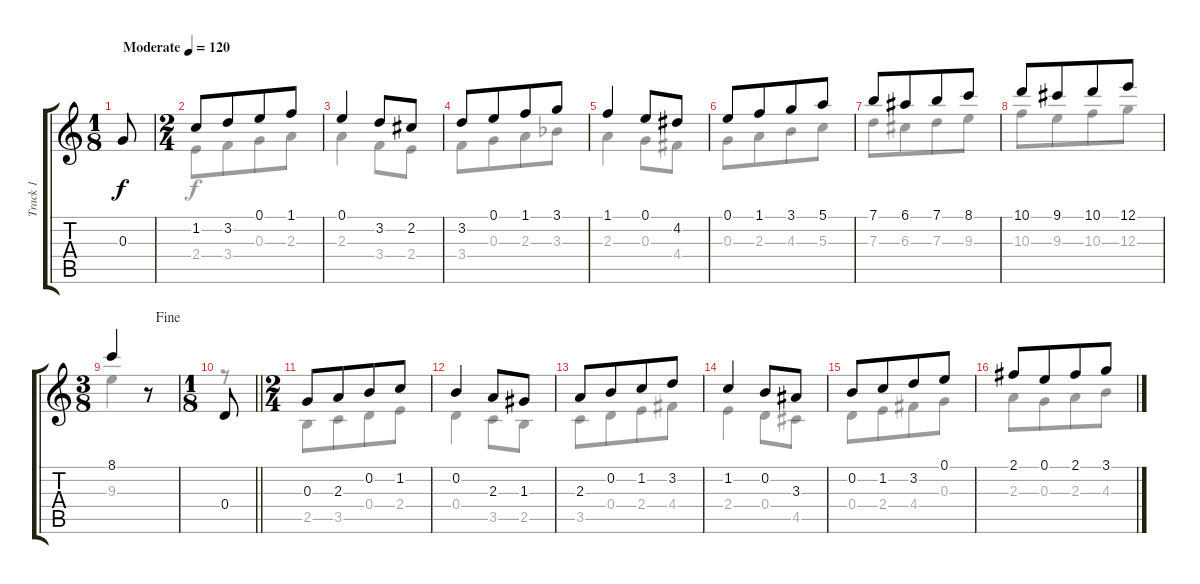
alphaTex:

\track ("Track 1" "Track 1") {instrument acousticguitarsteel}
\staff {score tabs}
\tuning (E4 B3 G3 D3 A2 E2) {hide}
\voice
\ts (1 8)
\tempo (120 "Moderate")
\clef g2
\ks c
0.3.8{dy f instrument acousticguitarsteel} |
\ts (2 4)
1.2.8 3.2.8{beam merge} 0.1.8 1.1.8 |
0.1.4 3.2.8 2.2.8 |
3.2.8 0.1.8{beam merge} 1.1.8 3.1.8 |
1.1.4 0.1.8 4.2.8 |
0.1.8 1.1.8{beam merge} 3.1.8 5.1.8 |
7.1.8 6.1.8{beam merge} 7.1.8 8.1.8 |
10.1.8 9.1.8{beam merge} 10.1.8 12.1.8 |
\ts (3 8)
\jump fine
8.1.4 r.8 |
\ts (1 8)
\barLineRight lightlight
0.4.8 |
\ts (2 4)
0.3.8 2.3.8{beam merge} 0.2.8 1.2.8 |
0.2.4 2.3.8 1.3.8 |
2.3.8 0.2.8{beam merge} 1.2.8 3.2.8 |
1.2.4 0.2.8 3.3.8 |
0.2.8 1.2.8{beam merge} 3.2.8 0.1.8 |
2.1.8 0.1.8{beam merge} 2.1.8 3.1.8
\voice
\clef g2
\ottava regular
\simile none
\ks c
|
2.4.8 3.4.8{beam merge} 0.3.8 2.3.8 |
2.3.4 3.4.8 2.4.8 |
3.4.8 0.3.8{beam merge} 2.3.8 3.3{acc b}.8 |
2.3.4 0.3.8 4.4.8 |
0.3.8 2.3.8{beam merge} 4.3.8 5.3.8 |
7.3.8 6.3.8{beam merge} 7.3.8 9.3.8 |
10.3.8 9.3.8{beam merge} 10.3.8 12.3.8 |
9.3.4 r.8 |
\barLineRight lightlight
r.8 |
2.5.8 3.5.8{beam merge} 0.4.8 2.4.8 |
0.4.4 3.5.8 2.5.8 |
3.5.8 0.4.8{beam merge} 2.4.8 4.4.8 |
2.4.4 0.4.8 4.5.8 |
0.4.8 2.4.8{beam merge} 4.4.8 0.3.8 |
2.3.8 0.3.8{beam merge} 2.3.8 4.3.8
